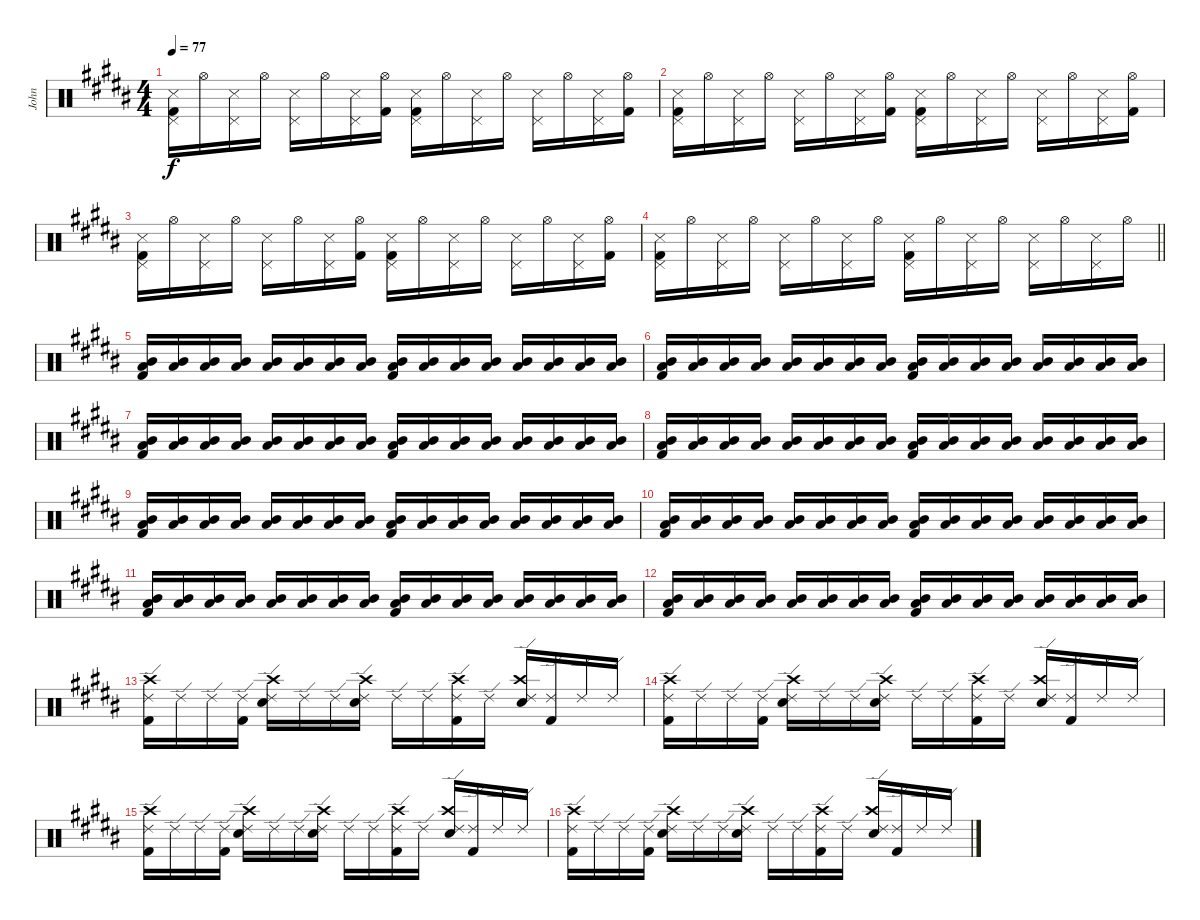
\track ("John" "John") {instrument percussion}
\staff {score}
\articulation defaults
\ts (4 4)
\tempo 77
\clef neutral
\ks g#minor
("Kick (hit) 2" "Pedal Hi-Hat (hit)" "Snare (side stick) 3").16{dy f} "Hi-Hat (open)".16 ("Pedal Hi-Hat (hit)" "Snare (side stick) 3").16 "Hi-Hat (open)".16 ("Pedal Hi-Hat (hit)" "Snare (side stick) 3").16 "Hi-Hat (open)".16 ("Pedal Hi-Hat (hit)" "Snare (side stick) 3").16 ("Kick (hit) 2" "Hi-Hat (open)").16 ("Kick (hit) 2" "Pedal Hi-Hat (hit)" "Snare (side stick) 3").16 "Hi-Hat (open)".16 ("Pedal Hi-Hat (hit)" "Snare (side stick) 3").16 "Hi-Hat (open)".16 ("Pedal Hi-Hat (hit)" "Snare (side stick) 3").16 "Hi-Hat (open)".16 ("Pedal Hi-Hat (hit)" "Snare (side stick) 3").16 ("Kick (hit) 2" "Hi-Hat (open)").16 |
("Kick (hit) 2" "Pedal Hi-Hat (hit)" "Snare (side stick) 3").16 "Hi-Hat (open)".16 ("Pedal Hi-Hat (hit)" "Snare (side stick) 3").16 "Hi-Hat (open)".16 ("Pedal Hi-Hat (hit)" "Snare (side stick) 3").16 "Hi-Hat (open)".16 ("Pedal Hi-Hat (hit)" "Snare (side stick) 3").16 ("Kick (hit) 2" "Hi-Hat (open)").16 ("Kick (hit) 2" "Pedal Hi-Hat (hit)" "Snare (side stick) 3").16 "Hi-Hat (open)".16 ("Pedal Hi-Hat (hit)" "Snare (side stick) 3").16 "Hi-Hat (open)".16 ("Pedal Hi-Hat (hit)" "Snare (side stick) 3").16 "Hi-Hat (open)".16 ("Pedal Hi-Hat (hit)" "Snare (side stick) 3").16 ("Kick (hit) 2" "Hi-Hat (open)").16 |
("Kick (hit) 2" "Pedal Hi-Hat (hit)" "Snare (side stick) 3").16 "Hi-Hat (open)".16 ("Pedal Hi-Hat (hit)" "Snare (side stick) 3").16 "Hi-Hat (open)".16 ("Pedal Hi-Hat (hit)" "Snare (side stick) 3").16 "Hi-Hat (open)".16 ("Pedal Hi-Hat (hit)" "Snare (side stick) 3").16 ("Kick (hit) 2" "Hi-Hat (open)").16 ("Kick (hit) 2" "Pedal Hi-Hat (hit)" "Snare (side stick) 3").16 "Hi-Hat (open)".16 ("Pedal Hi-Hat (hit)" "Snare (side stick) 3").16 "Hi-Hat (open)".16 ("Pedal Hi-Hat (hit)" "Snare (side stick) 3").16 "Hi-Hat (open)".16 ("Pedal Hi-Hat (hit)" "Snare (side stick) 3").16 ("Kick (hit) 2" "Hi-Hat (open)").16 |
\barLineRight lightlight
("Kick (hit) 2" "Pedal Hi-Hat (hit)" "Snare (side stick) 3").16 "Hi-Hat (open)".16 ("Pedal Hi-Hat (hit)" "Snare (side stick) 3").16 "Hi-Hat (open)".16 ("Pedal Hi-Hat (hit)" "Snare (side stick) 3").16 "Hi-Hat (open)".16 ("Pedal Hi-Hat (hit)" "Snare (side stick) 3").16 "Hi-Hat (open)".16 ("Kick (hit) 2" "Pedal Hi-Hat (hit)" "Snare (side stick) 3").16 "Hi-Hat (open)".16 ("Pedal Hi-Hat (hit)" "Snare (side stick) 3").16 "Hi-Hat (open)".16 ("Pedal Hi-Hat (hit)" "Snare (side stick) 3").16 "Hi-Hat (open)".16 ("Pedal Hi-Hat (hit)" "Snare (side stick) 3").16 "Hi-Hat (open)".16 |
("Kick (hit) 2" "Low Tom (hit)" "Mid Tom (hit)").16 ("Low Tom (hit)" "Mid Tom (hit)").16 ("Low Tom (hit)" "Mid Tom (hit)").16 ("Low Tom (hit)" "Mid Tom (hit)").16 ("Low Tom (hit)" "Mid Tom (hit)").16 ("Low Tom (hit)" "Mid Tom (hit)").16 ("Low Tom (hit)" "Mid Tom (hit)").16 ("Low Tom (hit)" "Mid Tom (hit)").16 ("Kick (hit) 2" "Low Tom (hit)" "Mid Tom (hit)").16 ("Low Tom (hit)" "Mid Tom (hit)").16 ("Low Tom (hit)" "Mid Tom (hit)").16 ("Low Tom (hit)" "Mid Tom (hit)").16 ("Low Tom (hit)" "Mid Tom (hit)").16 ("Low Tom (hit)" "Mid Tom (hit)").16 ("Low Tom (hit)" "Mid Tom (hit)").16 ("Low Tom (hit)" "Mid Tom (hit)").16 |
("Kick (hit) 2" "Low Tom (hit)" "Mid Tom (hit)").16 ("Low Tom (hit)" "Mid Tom (hit)").16 ("Low Tom (hit)" "Mid Tom (hit)").16 ("Low Tom (hit)" "Mid Tom (hit)").16 ("Low Tom (hit)" "Mid Tom (hit)").16 ("Low Tom (hit)" "Mid Tom (hit)").16 ("Low Tom (hit)" "Mid Tom (hit)").16 ("Low Tom (hit)" "Mid Tom (hit)").16 ("Kick (hit) 2" "Low Tom (hit)" "Mid Tom (hit)").16 ("Low Tom (hit)" "Mid Tom (hit)").16 ("Low Tom (hit)" "Mid Tom (hit)").16 ("Low Tom (hit)" "Mid Tom (hit)").16 ("Low Tom (hit)" "Mid Tom (hit)").16 ("Low Tom (hit)" "Mid Tom (hit)").16 ("Low Tom (hit)" "Mid Tom (hit)").16 ("Low Tom (hit)" "Mid Tom (hit)").16 |
("Kick (hit) 2" "Low Tom (hit)" "Mid Tom (hit)").16 ("Low Tom (hit)" "Mid Tom (hit)").16 ("Low Tom (hit)" "Mid Tom (hit)").16 ("Low Tom (hit)" "Mid Tom (hit)").16 ("Low Tom (hit)" "Mid Tom (hit)").16 ("Low Tom (hit)" "Mid Tom (hit)").16 ("Low Tom (hit)" "Mid Tom (hit)").16 ("Low Tom (hit)" "Mid Tom (hit)").16 ("Kick (hit) 2" "Low Tom (hit)" "Mid Tom (hit)").16 ("Low Tom (hit)" "Mid Tom (hit)").16 ("Low Tom (hit)" "Mid Tom (hit)").16 ("Low Tom (hit)" "Mid Tom (hit)").16 ("Low Tom (hit)" "Mid Tom (hit)").16 ("Low Tom (hit)" "Mid Tom (hit)").16 ("Low Tom (hit)" "Mid Tom (hit)").16 ("Low Tom (hit)" "Mid Tom (hit)").16 |
("Kick (hit) 2" "Low Tom (hit)" "Mid Tom (hit)").16 ("Low Tom (hit)" "Mid Tom (hit)").16 ("Low Tom (hit)" "Mid Tom (hit)").16 ("Low Tom (hit)" "Mid Tom (hit)").16 ("Low Tom (hit)" "Mid Tom (hit)").16 ("Low Tom (hit)" "Mid Tom (hit)").16 ("Low Tom (hit)" "Mid Tom (hit)").16 ("Low Tom (hit)" "Mid Tom (hit)").16 ("Kick (hit) 2" "Low Tom (hit)" "Mid Tom (hit)").16 ("Low Tom (hit)" "Mid Tom (hit)").16 ("Low Tom (hit)" "Mid Tom (hit)").16 ("Low Tom (hit)" "Mid Tom (hit)").16 ("Low Tom (hit)" "Mid Tom (hit)").16 ("Low Tom (hit)" "Mid Tom (hit)").16 ("Low Tom (hit)" "Mid Tom (hit)").16 ("Low Tom (hit)" "Mid Tom (hit)").16 |
("Kick (hit) 2" "Low Tom (hit)" "Mid Tom (hit)").16 ("Low Tom (hit)" "Mid Tom (hit)").16 ("Low Tom (hit)" "Mid Tom (hit)").16 ("Low Tom (hit)" "Mid Tom (hit)").16 ("Low Tom (hit)" "Mid Tom (hit)").16 ("Low Tom (hit)" "Mid Tom (hit)").16 ("Low Tom (hit)" "Mid Tom (hit)").16 ("Low Tom (hit)" "Mid Tom (hit)").16 ("Kick (hit) 2" "Low Tom (hit)" "Mid Tom (hit)").16 ("Low Tom (hit)" "Mid Tom (hit)").16 ("Low Tom (hit)" "Mid Tom (hit)").16 ("Low Tom (hit)" "Mid Tom (hit)").16 ("Low Tom (hit)" "Mid Tom (hit)").16 ("Low Tom (hit)" "Mid Tom (hit)").16 ("Low Tom (hit)" "Mid Tom (hit)").16 ("Low Tom (hit)" "Mid Tom (hit)").16 |
("Kick (hit) 2" "Low Tom (hit)" "Mid Tom (hit)").16 ("Low Tom (hit)" "Mid Tom (hit)").16 ("Low Tom (hit)" "Mid Tom (hit)").16 ("Low Tom (hit)" "Mid Tom (hit)").16 ("Low Tom (hit)" "Mid Tom (hit)").16 ("Low Tom (hit)" "Mid Tom (hit)").16 ("Low Tom (hit)" "Mid Tom (hit)").16 ("Low Tom (hit)" "Mid Tom (hit)").16 ("Kick (hit) 2" "Low Tom (hit)" "Mid Tom (hit)").16 ("Low Tom (hit)" "Mid Tom (hit)").16 ("Low Tom (hit)" "Mid Tom (hit)").16 ("Low Tom (hit)" "Mid Tom (hit)").16 ("Low Tom (hit)" "Mid Tom (hit)").16 ("Low Tom (hit)" "Mid Tom (hit)").16 ("Low Tom (hit)" "Mid Tom (hit)").16 ("Low Tom (hit)" "Mid Tom (hit)").16 |
("Kick (hit) 2" "Low Tom (hit)" "Mid Tom (hit)").16 ("Low Tom (hit)" "Mid Tom (hit)").16 ("Low Tom (hit)" "Mid Tom (hit)").16 ("Low Tom (hit)" "Mid Tom (hit)").16 ("Low Tom (hit)" "Mid Tom (hit)").16 ("Low Tom (hit)" "Mid Tom (hit)").16 ("Low Tom (hit)" "Mid Tom (hit)").16 ("Low Tom (hit)" "Mid Tom (hit)").16 ("Kick (hit) 2" "Low Tom (hit)" "Mid Tom (hit)").16 ("Low Tom (hit)" "Mid Tom (hit)").16 ("Low Tom (hit)" "Mid Tom (hit)").16 ("Low Tom (hit)" "Mid Tom (hit)").16 ("Low Tom (hit)" "Mid Tom (hit)").16 ("Low Tom (hit)" "Mid Tom (hit)").16 ("Low Tom (hit)" "Mid Tom (hit)").16 ("Low Tom (hit)" "Mid Tom (hit)").16 |
("Kick (hit) 2" "Low Tom (hit)" "Mid Tom (hit)").16 ("Low Tom (hit)" "Mid Tom (hit)").16 ("Low Tom (hit)" "Mid Tom (hit)").16 ("Low Tom (hit)" "Mid Tom (hit)").16 ("Low Tom (hit)" "Mid Tom (hit)").16 ("Low Tom (hit)" "Mid Tom (hit)").16 ("Low Tom (hit)" "Mid Tom (hit)").16 ("Low Tom (hit)" "Mid Tom (hit)").16 ("Kick (hit) 2" "Low Tom (hit)" "Mid Tom (hit)").16 ("Low Tom (hit)" "Mid Tom (hit)").16 ("Low Tom (hit)" "Mid Tom (hit)").16 ("Low Tom (hit)" "Mid Tom (hit)").16 ("Low Tom (hit)" "Mid Tom (hit)").16 ("Low Tom (hit)" "Mid Tom (hit)").16 ("Low Tom (hit)" "Mid Tom (hit)").16 ("Low Tom (hit)" "Mid Tom (hit)").16 |
("Kick (hit) 2" "Ride (edge) 2" "Crash high (hit)").16 "Ride (edge) 2".16 "Ride (edge) 2".16 ("Kick (hit) 2" "Ride (edge) 2").16 ("Ride (edge) 2" "Snare (hit) 2" "Crash high (hit)").16 "Ride (edge) 2".16 "Ride (edge) 2".16 ("Ride (edge) 2" "Snare (hit) 2" "Crash high (hit)").16 "Ride (edge) 2".16 "Ride (edge) 2".16 ("Kick (hit) 2" "Ride (edge) 2" "Crash high (hit)").16 "Ride (edge) 2".16 ("Ride (edge) 2" "Snare (hit) 2" "Crash high (hit)").16 ("Kick (hit) 2" "Ride (edge) 2").16 "Ride (edge) 2".16 "Ride (edge) 2".16 |
("Kick (hit) 2" "Ride (edge) 2" "Crash high (hit)").16 "Ride (edge) 2".16 "Ride (edge) 2".16 ("Kick (hit) 2" "Ride (edge) 2").16 ("Ride (edge) 2" "Snare (hit) 2" "Crash high (hit)").16 "Ride (edge) 2".16 "Ride (edge) 2".16 ("Ride (edge) 2" "Snare (hit) 2" "Crash high (hit)").16 "Ride (edge) 2".16 "Ride (edge) 2".16 ("Kick (hit) 2" "Ride (edge) 2" "Crash high (hit)").16 "Ride (edge) 2".16 ("Ride (edge) 2" "Snare (hit) 2" "Crash high (hit)").16 ("Kick (hit) 2" "Ride (edge) 2").16 "Ride (edge) 2".16 "Ride (edge) 2".16 |
("Kick (hit) 2" "Ride (edge) 2" "Crash high (hit)").16 "Ride (edge) 2".16 "Ride (edge) 2".16 ("Kick (hit) 2" "Ride (edge) 2").16 ("Ride (edge) 2" "Snare (hit) 2" "Crash high (hit)").16 "Ride (edge) 2".16 "Ride (edge) 2".16 ("Ride (edge) 2" "Snare (hit) 2" "Crash high (hit)").16 "Ride (edge) 2".16 "Ride (edge) 2".16 ("Kick (hit) 2" "Ride (edge) 2" "Crash high (hit)").16 "Ride (edge) 2".16 ("Ride (edge) 2" "Snare (hit) 2" "Crash high (hit)").16 ("Kick (hit) 2" "Ride (edge) 2").16 "Ride (edge) 2".16 "Ride (edge) 2".16 |
("Kick (hit) 2" "Ride (edge) 2" "Crash high (hit)").16 "Ride (edge) 2".16 "Ride (edge) 2".16 ("Kick (hit) 2" "Ride (edge) 2").16 ("Ride (edge) 2" "Snare (hit) 2" "Crash high (hit)").16 "Ride (edge) 2".16 "Ride (edge) 2".16 ("Ride (edge) 2" "Snare (hit) 2" "Crash high (hit)").16 "Ride (edge) 2".16 "Ride (edge) 2".16 ("Kick (hit) 2" "Ride (edge) 2" "Crash high (hit)").16 "Ride (edge) 2".16 ("Ride (edge) 2" "Snare (hit) 2" "Crash high (hit)").16 ("Kick (hit) 2" "Ride (edge) 2").16 "Ride (edge) 2".16 "Ride (edge) 2".16
